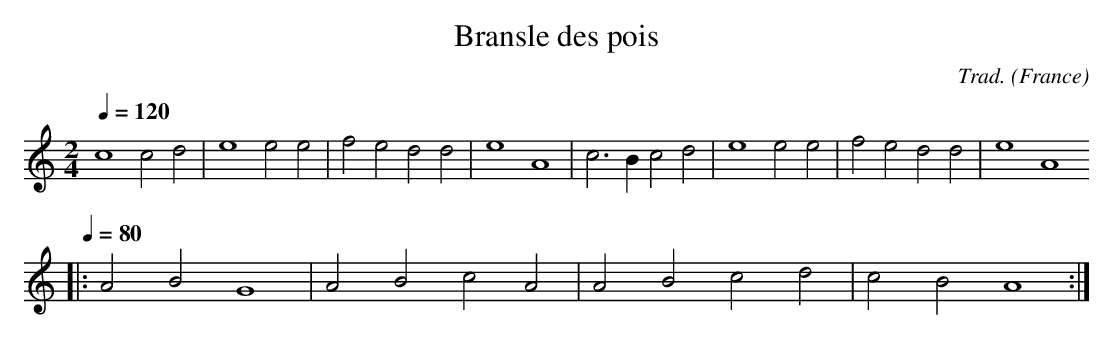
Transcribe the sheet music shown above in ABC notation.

X:1
T:Bransle des pois
C:Trad.
O:France
M:2/4
L:1/2
Q:1/4=120
K:C
 c2 cd | e2 ee | fe dd | e2 A2 |\
c>B cd | e2 ee | fe dd | e2 A2
Q:1/4=80
|: AB G2 | AB cA | AB cd | cB A2 :|
